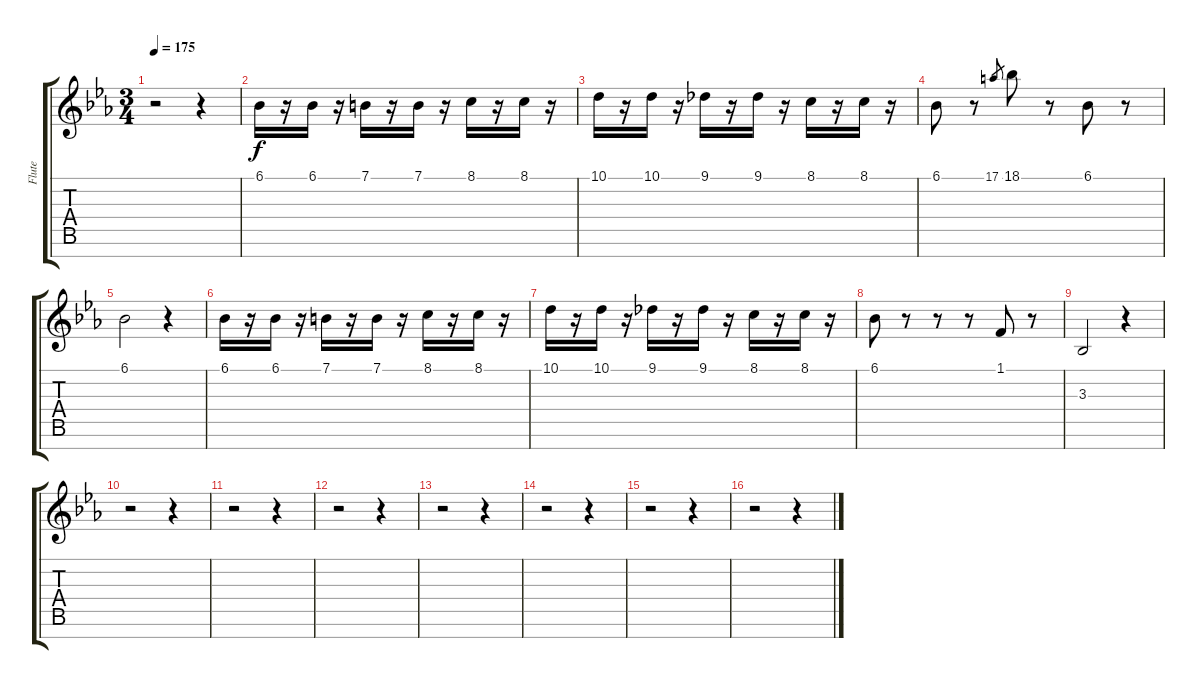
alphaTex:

\track ("Flute" "Flute") {instrument flute}
\staff {score tabs}
\tuning (E4 B3 G3 D3 A2 E2 B1) {hide}
\ts (3 4)
\tempo 175
\clef g2
\ks eb
r.2{dy f} r.4 |
6.1.16 r.16 6.1.16 r.16 7.1.16 r.16 7.1.16 r.16 8.1.16 r.16 8.1.16 r.16 |
10.1.16 r.16 10.1.16 r.16 9.1.16 r.16 9.1.16 r.16 8.1.16 r.16 8.1.16 r.16 |
6.1.8 r.8 17.1.8{gr} 18.1.8 r.8 6.1.8 r.8 |
6.1.2 r.4 |
6.1.16 r.16 6.1.16 r.16 7.1.16 r.16 7.1.16 r.16 8.1.16 r.16 8.1.16 r.16 |
10.1.16 r.16 10.1.16 r.16 9.1.16 r.16 9.1.16 r.16 8.1.16 r.16 8.1.16 r.16 |
6.1.8 r.8 r.8 r.8 1.1.8 r.8 |
3.3.2 r.4 |
r.2 r.4 |
r.2 r.4 |
r.2 r.4 |
r.2 r.4 |
r.2 r.4 |
r.2 r.4 |
r.2 r.4
